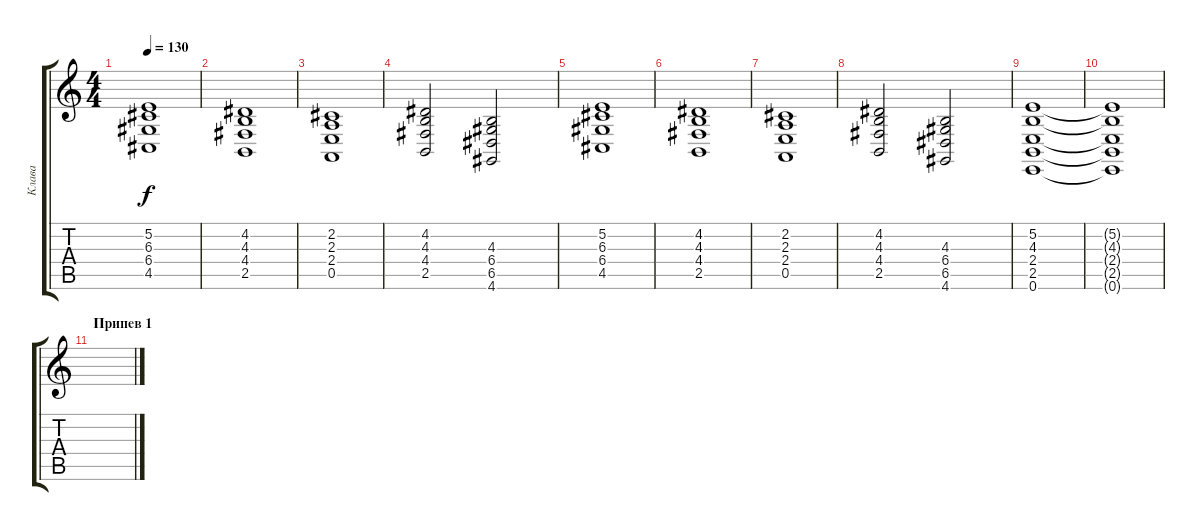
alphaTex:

\track ("Клава" "Клава") {instrument synthstrings1}
\staff {score tabs}
\tuning (E4 B3 G3 D3 A2 E2) {hide}
\ts (4 4)
\tempo 130
\clef g2
\ks c
(5.2 6.3 6.4 4.5).1{dy f} |
(4.2 4.3 4.4 2.5).1 |
(2.2 2.3 2.4 0.5).1 |
(4.2 4.3 4.4 2.5).2 (4.3 6.4 6.5 4.6).2 |
(5.2 6.3 6.4 4.5).1 |
(4.2 4.3 4.4 2.5).1 |
(2.2 2.3 2.4 0.5).1 |
(4.2 4.3 4.4 2.5).2 (4.3 6.4 6.5 4.6).2 |
(5.2 4.3 2.4 2.5 0.6).1 |
(5.2{t} 4.3{t} 2.4{t} 2.5{t} 0.6{t}).1 |
\section ("" "Припев 1")
